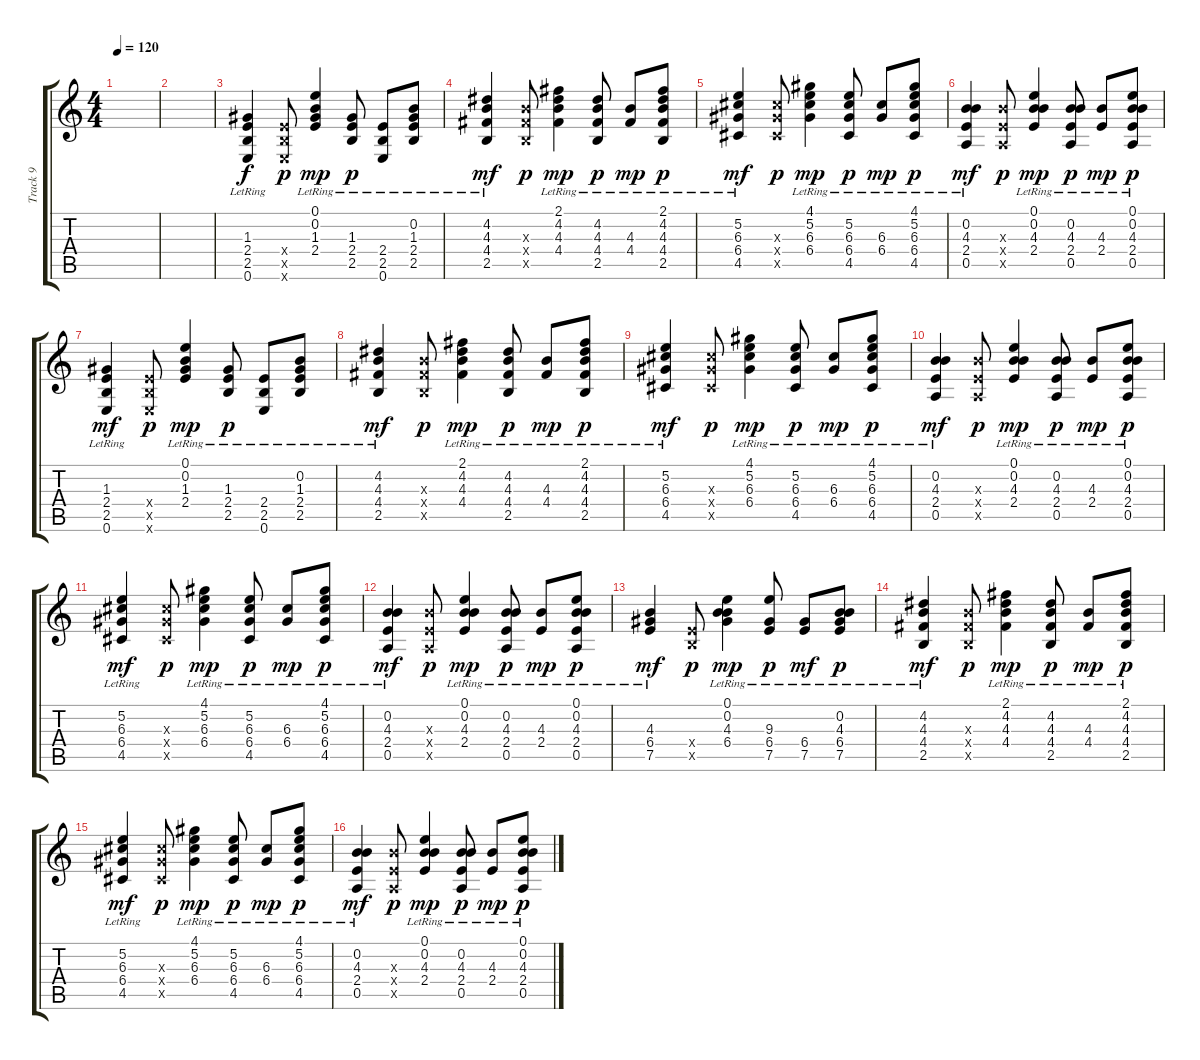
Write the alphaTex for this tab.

\track ("Track 9" "Track 9") {instrument acousticguitarsteel bank 30}
\staff {score tabs}
\tuning (E4 B3 G3 D3 A2 E2) {hide}
\ts (4 4)
\tempo 120
\clef g2
\ks c
|
|
(1.3{lr} 2.4{lr} 2.5{lr} 0.6{lr}).4 (2.4{x} 2.5{x} 0.6{x}).8{dy p} (0.1{lr} 0.2{lr} 1.3{lr} 2.4{lr}).4{dy mp} (1.3{lr} 2.4{lr} 2.5{lr}).8{dy p} (2.4{lr} 2.5{lr} 0.6{lr}).8 (0.2{lr} 1.3{lr} 2.4{lr} 2.5{lr}).8 |
(4.2 4.3{lr} 4.4{lr} 2.5{lr}).4{dy mf} (4.3{x} 4.4{x} 2.5{x}).8{dy p} (2.1{lr} 4.2{lr} 4.3{lr} 4.4{lr}).4{dy mp} (4.2 4.3{lr} 4.4{lr} 2.5{lr}).8{dy p} (4.3 4.4{lr}).8{dy mp} (2.1 4.2{lr} 4.3{lr} 4.4{lr} 2.5{lr}).8{dy p} |
(5.2 6.3{lr} 6.4{lr} 4.5{lr}).4{dy mf} (6.3{x} 6.4{x} 4.5{x}).8{dy p} (4.1{lr} 5.2{lr} 6.3{lr} 6.4{lr}).4{dy mp} (5.2 6.3{lr} 6.4{lr} 4.5{lr}).8{dy p} (6.3 6.4{lr}).8{dy mp} (4.1 5.2{lr} 6.3{lr} 6.4{lr} 4.5{lr}).8{dy p} |
(0.2 4.3{lr} 2.4{lr} 0.5{lr}).4{dy mf} (4.3{x} 2.4{x} 0.5{x}).8{dy p} (0.1{lr} 0.2{lr} 4.3{lr} 2.4{lr}).4{dy mp} (0.2 4.3{lr} 2.4{lr} 0.5{lr}).8{dy p} (4.3 2.4{lr}).8{dy mp} (0.1 0.2{lr} 4.3{lr} 2.4{lr} 0.5{lr}).8{dy p} |
(1.3{lr} 2.4{lr} 2.5{lr} 0.6{lr}).4{dy mf} (2.4{x} 2.5{x} 0.6{x}).8{dy p} (0.1{lr} 0.2{lr} 1.3{lr} 2.4{lr}).4{dy mp} (1.3{lr} 2.4{lr} 2.5{lr}).8{dy p} (2.4{lr} 2.5{lr} 0.6{lr}).8 (0.2{lr} 1.3{lr} 2.4{lr} 2.5{lr}).8 |
(4.2 4.3{lr} 4.4{lr} 2.5{lr}).4{dy mf} (4.3{x} 4.4{x} 2.5{x}).8{dy p} (2.1{lr} 4.2{lr} 4.3{lr} 4.4{lr}).4{dy mp} (4.2 4.3{lr} 4.4{lr} 2.5{lr}).8{dy p} (4.3 4.4{lr}).8{dy mp} (2.1 4.2{lr} 4.3{lr} 4.4{lr} 2.5{lr}).8{dy p} |
(5.2 6.3{lr} 6.4{lr} 4.5{lr}).4{dy mf} (6.3{x} 6.4{x} 4.5{x}).8{dy p} (4.1{lr} 5.2{lr} 6.3{lr} 6.4{lr}).4{dy mp} (5.2 6.3{lr} 6.4{lr} 4.5{lr}).8{dy p} (6.3 6.4{lr}).8{dy mp} (4.1 5.2{lr} 6.3{lr} 6.4{lr} 4.5{lr}).8{dy p} |
(0.2 4.3{lr} 2.4{lr} 0.5{lr}).4{dy mf} (4.3{x} 2.4{x} 0.5{x}).8{dy p} (0.1{lr} 0.2{lr} 4.3{lr} 2.4{lr}).4{dy mp} (0.2 4.3{lr} 2.4{lr} 0.5{lr}).8{dy p} (4.3 2.4{lr}).8{dy mp} (0.1 0.2{lr} 4.3{lr} 2.4{lr} 0.5{lr}).8{dy p} |
(5.2 6.3{lr} 6.4{lr} 4.5{lr}).4{dy mf} (6.3{x} 6.4{x} 4.5{x}).8{dy p} (4.1{lr} 5.2{lr} 6.3{lr} 6.4{lr}).4{dy mp} (5.2 6.3{lr} 6.4{lr} 4.5{lr}).8{dy p} (6.3 6.4{lr}).8{dy mp} (4.1 5.2{lr} 6.3{lr} 6.4{lr} 4.5{lr}).8{dy p} |
(0.2 4.3{lr} 2.4{lr} 0.5{lr}).4{dy mf} (4.3{x} 2.4{x} 0.5{x}).8{dy p} (0.1{lr} 0.2{lr} 4.3{lr} 2.4{lr}).4{dy mp} (0.2 4.3{lr} 2.4{lr} 0.5{lr}).8{dy p} (4.3 2.4{lr}).8{dy mp} (0.1 0.2{lr} 4.3{lr} 2.4{lr} 0.5{lr}).8{dy p} |
(4.3{lr} 6.4{lr} 7.5{lr}).4{dy mf} (2.4{x} 2.5{x}).8{dy p} (0.1{lr} 0.2{lr} 4.3{lr} 6.4{lr}).4{dy mp} (9.3{lr} 6.4{lr} 7.5{lr}).8{dy p} (6.4{lr} 7.5{lr}).8{dy mf} (0.2{lr} 4.3{lr} 6.4{lr} 7.5{lr}).8{dy p} |
(4.2 4.3{lr} 4.4{lr} 2.5{lr}).4{dy mf} (4.3{x} 4.4{x} 2.5{x}).8{dy p} (2.1{lr} 4.2{lr} 4.3{lr} 4.4{lr}).4{dy mp} (4.2 4.3{lr} 4.4{lr} 2.5{lr}).8{dy p} (4.3 4.4{lr}).8{dy mp} (2.1 4.2{lr} 4.3{lr} 4.4{lr} 2.5{lr}).8{dy p} |
(5.2 6.3{lr} 6.4{lr} 4.5{lr}).4{dy mf} (6.3{x} 6.4{x} 4.5{x}).8{dy p} (4.1{lr} 5.2{lr} 6.3{lr} 6.4{lr}).4{dy mp} (5.2 6.3{lr} 6.4{lr} 4.5{lr}).8{dy p} (6.3 6.4{lr}).8{dy mp} (4.1 5.2{lr} 6.3{lr} 6.4{lr} 4.5{lr}).8{dy p} |
(0.2 4.3{lr} 2.4{lr} 0.5{lr}).4{dy mf} (4.3{x} 2.4{x} 0.5{x}).8{dy p} (0.1{lr} 0.2{lr} 4.3{lr} 2.4{lr}).4{dy mp} (0.2 4.3{lr} 2.4{lr} 0.5{lr}).8{dy p} (4.3 2.4{lr}).8{dy mp} (0.1 0.2{lr} 4.3{lr} 2.4{lr} 0.5{lr}).8{dy p}
